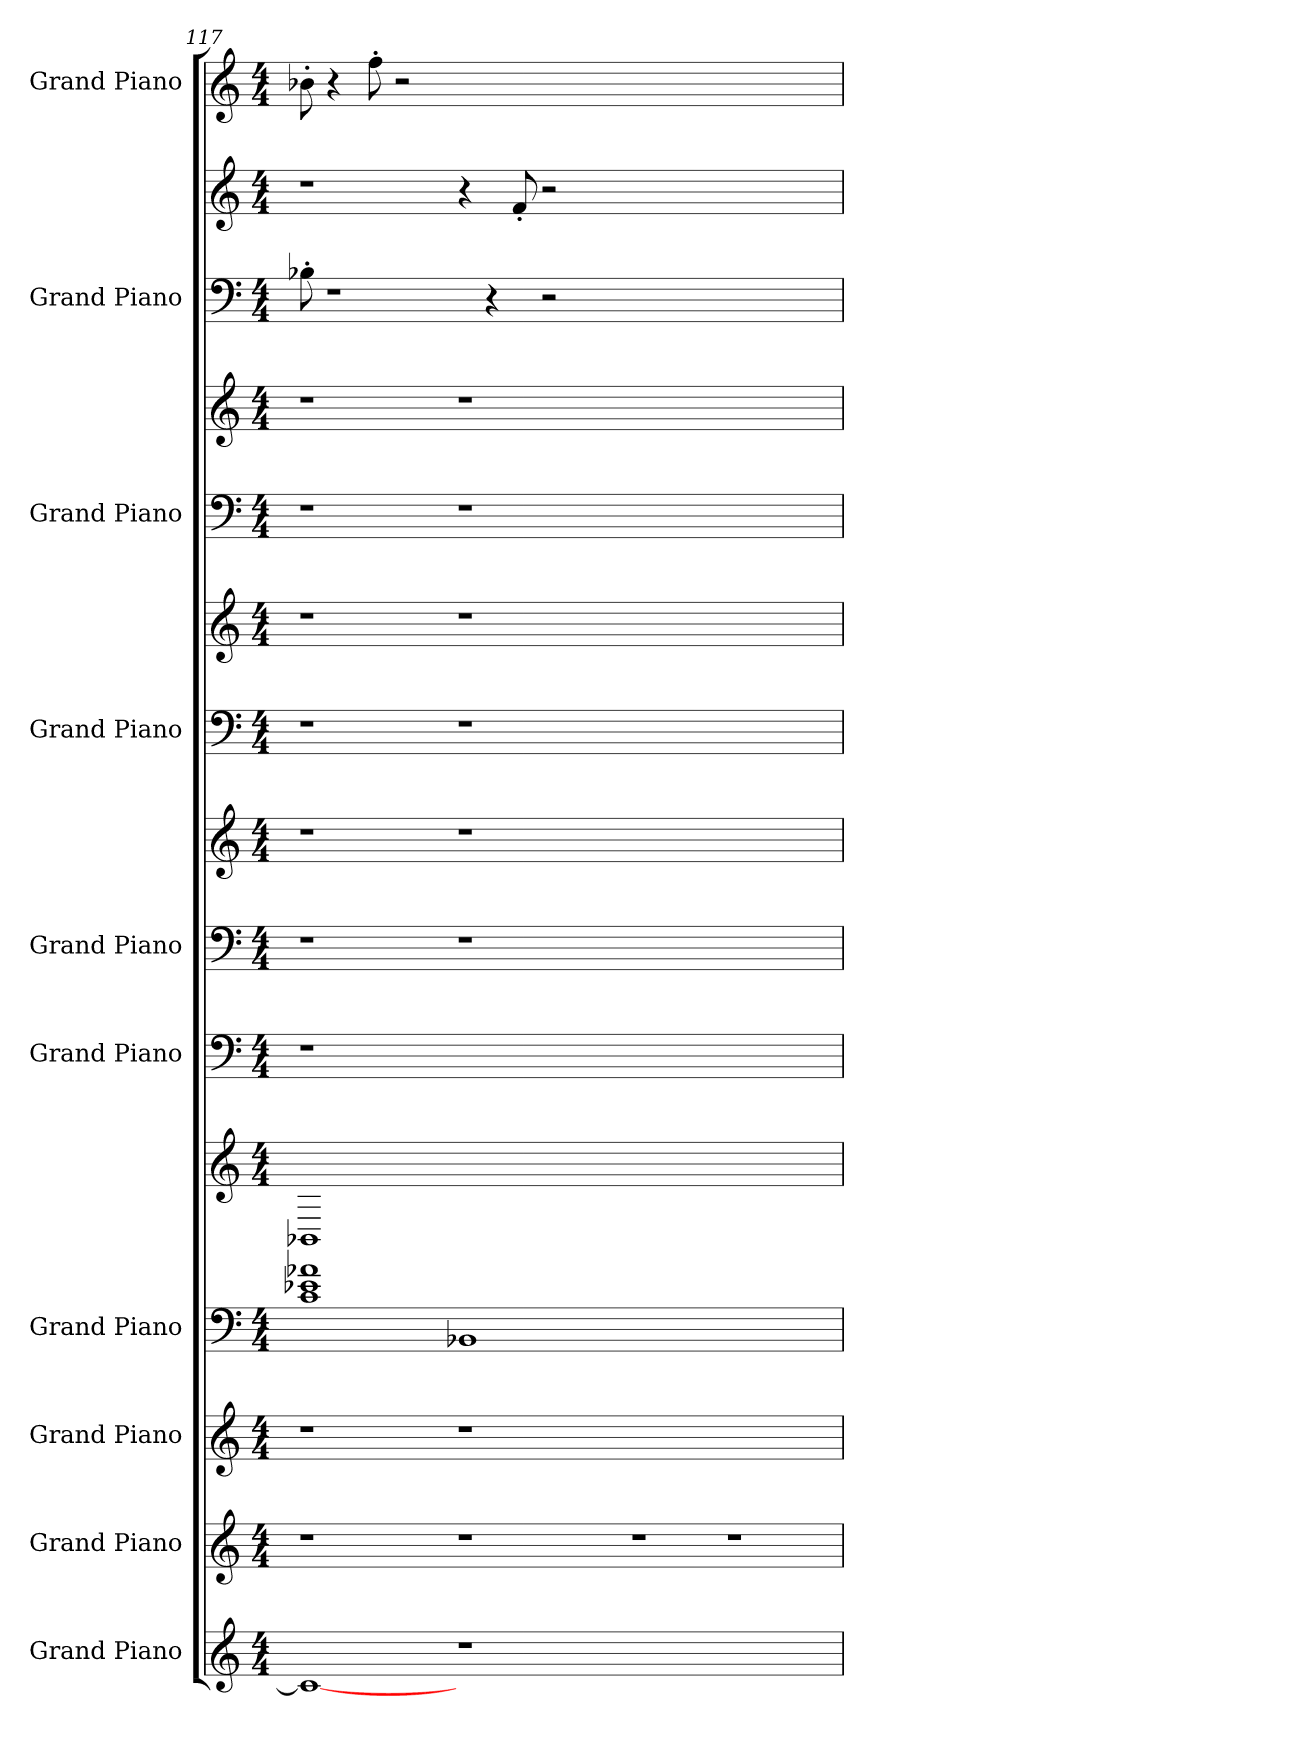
**kern	**kern	**kern	**kern	**kern	**kern	**kern	**kern	**kern	**kern	**kern	**kern	**kern	**kern	**kern
*part10	*part9	*part8	*part7	*part7	*part6	*part5	*part5	*part4	*part4	*part3	*part3	*part2	*part2	*part1
*staff15	*staff14	*staff13	*staff12	*staff11	*staff10	*staff9	*staff8	*staff7	*staff6	*staff5	*staff4	*staff3	*staff2	*staff1
*I"Grand Piano	*I"Grand Piano	*I"Grand Piano	*I"Grand Piano	*	*I"Grand Piano	*I"Grand Piano	*	*I"Grand Piano	*	*I"Grand Piano	*	*I"Grand Piano	*	*I"Grand Piano
*clefG2	*clefG2	*clefG2	*clefF4	*clefG2	*clefF4	*clefF4	*clefG2	*clefF4	*clefG2	*clefF4	*clefG2	*clefF4	*clefG2	*clefG2
*k[]	*k[]	*k[]	*k[]	*k[]	*k[]	*k[]	*k[]	*k[]	*k[]	*k[]	*k[]	*k[]	*k[]	*k[]
*C:	*C:	*C:	*C:	*C:	*C:	*C:	*C:	*C:	*C:	*C:	*C:	*C:	*C:	*C:
*M4/4	*M4/4	*M4/4	*M4/4	*M4/4	*M4/4	*M4/4	*M4/4	*M4/4	*M4/4	*M4/4	*M4/4	*M4/4	*M4/4	*M4/4
=117	=117	=117	=117	=117	=117	=117	=117	=117	=117	=117	=117	=117	=117	=117
1c_	1r	1r	1c 1e-X 1a-X	1BB-X	1r	1r	1r	1r	1r	1r	1r	8B-X'	1r	8b-X'
.	.	.	.	.	.	.	.	.	.	.	.	1r	.	4r
.	.	.	.	.	.	.	.	.	.	.	.	.	.	8ff'
.	.	.	.	.	.	.	.	.	.	.	.	.	.	2r
1r	1r	1r	1BB-X	0.ryy	0.ryy	1r	1r	1r	1r	1r	1r	.	4r	0.ryy
.	.	.	.	.	.	.	.	.	.	.	.	4r	.	.
.	.	.	.	.	.	.	.	.	.	.	.	.	8f'	.
.	.	.	.	.	.	.	.	.	.	.	.	2r	2r	.
.	.	.	.	.	.	.	.	.	.	.	.	0ryy	0ryy	.
0ryy	1r	0ryy	0ryy	.	.	0ryy	0ryy	0ryy	0ryy	0ryy	0ryy	.	.	.
.	1r	.	.	.	.	.	.	.	.	.	.	.	.	.
.	.	.	.	.	.	.	.	.	.	.	.	8ryy	8ryy	.
=	=	=	=	=	=	=	=	=	=	=	=	=	=	=
*-	*-	*-	*-	*-	*-	*-	*-	*-	*-	*-	*-	*-	*-	*-
